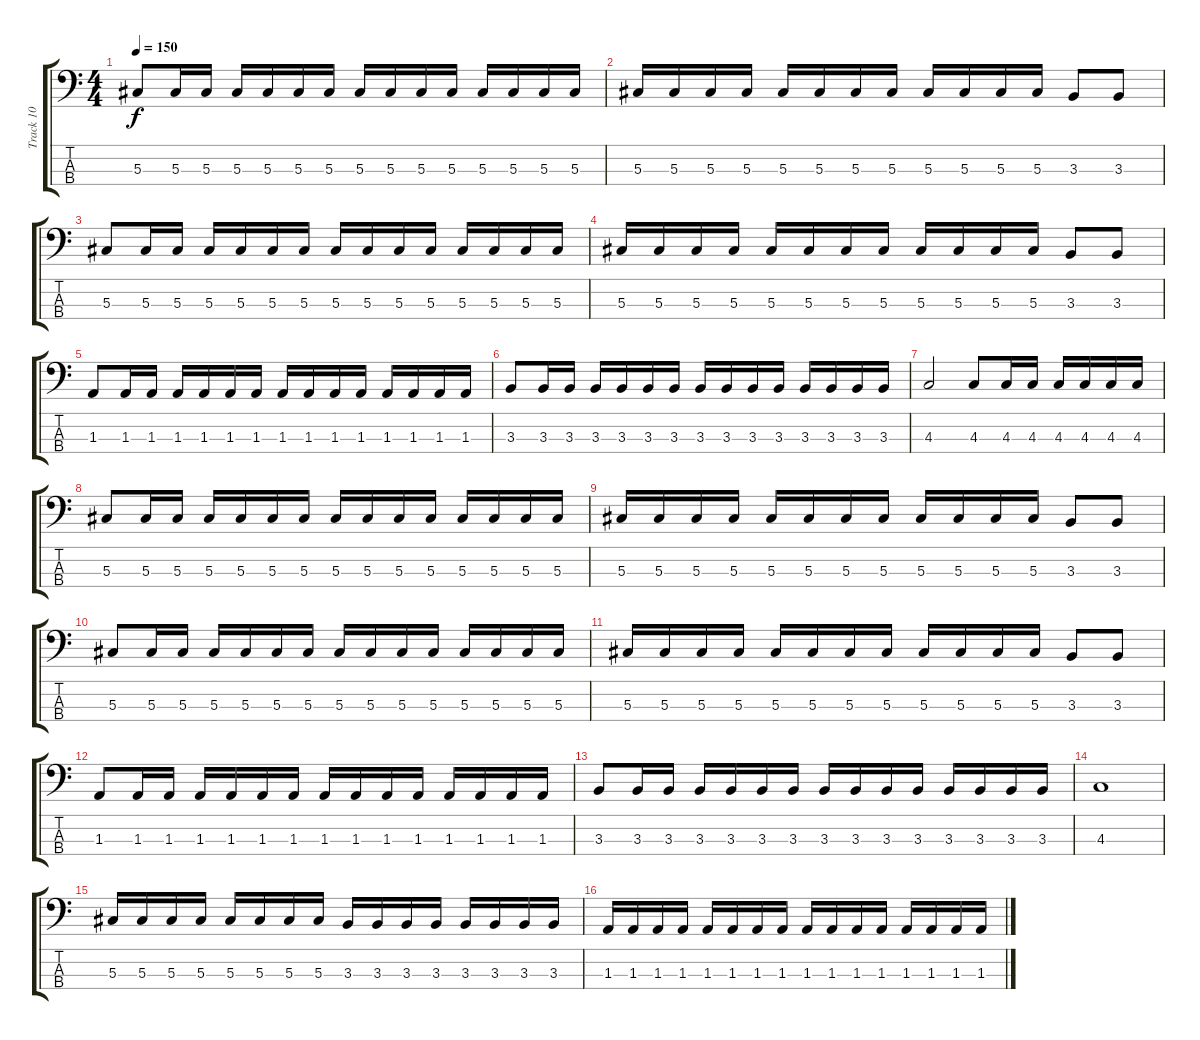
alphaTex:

\track ("Track 10" "Track 10") {instrument electricbassfinger}
\staff {score tabs}
\tuning (Gb2 Db2 Ab1 Eb1) {hide}
\ts (4 4)
\tempo 150
\clef f4
\ks c
5.3.8{dy f} 5.3.16 5.3.16 5.3.16 5.3.16 5.3.16 5.3.16 5.3.16 5.3.16 5.3.16 5.3.16 5.3.16 5.3.16 5.3.16 5.3.16 |
5.3.16 5.3.16 5.3.16 5.3.16 5.3.16 5.3.16 5.3.16 5.3.16 5.3.16 5.3.16 5.3.16 5.3.16 3.3.8 3.3.8 |
5.3.8 5.3.16 5.3.16 5.3.16 5.3.16 5.3.16 5.3.16 5.3.16 5.3.16 5.3.16 5.3.16 5.3.16 5.3.16 5.3.16 5.3.16 |
5.3.16 5.3.16 5.3.16 5.3.16 5.3.16 5.3.16 5.3.16 5.3.16 5.3.16 5.3.16 5.3.16 5.3.16 3.3.8 3.3.8 |
1.3.8 1.3.16 1.3.16 1.3.16 1.3.16 1.3.16 1.3.16 1.3.16 1.3.16 1.3.16 1.3.16 1.3.16 1.3.16 1.3.16 1.3.16 |
3.3.8 3.3.16 3.3.16 3.3.16 3.3.16 3.3.16 3.3.16 3.3.16 3.3.16 3.3.16 3.3.16 3.3.16 3.3.16 3.3.16 3.3.16 |
4.3.2 4.3.8 4.3.16 4.3.16 4.3.16 4.3.16 4.3.16 4.3.16 |
5.3.8 5.3.16 5.3.16 5.3.16 5.3.16 5.3.16 5.3.16 5.3.16 5.3.16 5.3.16 5.3.16 5.3.16 5.3.16 5.3.16 5.3.16 |
5.3.16 5.3.16 5.3.16 5.3.16 5.3.16 5.3.16 5.3.16 5.3.16 5.3.16 5.3.16 5.3.16 5.3.16 3.3.8 3.3.8 |
5.3.8 5.3.16 5.3.16 5.3.16 5.3.16 5.3.16 5.3.16 5.3.16 5.3.16 5.3.16 5.3.16 5.3.16 5.3.16 5.3.16 5.3.16 |
5.3.16 5.3.16 5.3.16 5.3.16 5.3.16 5.3.16 5.3.16 5.3.16 5.3.16 5.3.16 5.3.16 5.3.16 3.3.8 3.3.8 |
1.3.8 1.3.16 1.3.16 1.3.16 1.3.16 1.3.16 1.3.16 1.3.16 1.3.16 1.3.16 1.3.16 1.3.16 1.3.16 1.3.16 1.3.16 |
3.3.8 3.3.16 3.3.16 3.3.16 3.3.16 3.3.16 3.3.16 3.3.16 3.3.16 3.3.16 3.3.16 3.3.16 3.3.16 3.3.16 3.3.16 |
4.3.1 |
5.3.16 5.3.16 5.3.16 5.3.16 5.3.16 5.3.16 5.3.16 5.3.16 3.3.16 3.3.16 3.3.16 3.3.16 3.3.16 3.3.16 3.3.16 3.3.16 |
1.3.16 1.3.16 1.3.16 1.3.16 1.3.16 1.3.16 1.3.16 1.3.16 1.3.16 1.3.16 1.3.16 1.3.16 1.3.16 1.3.16 1.3.16 1.3.16
